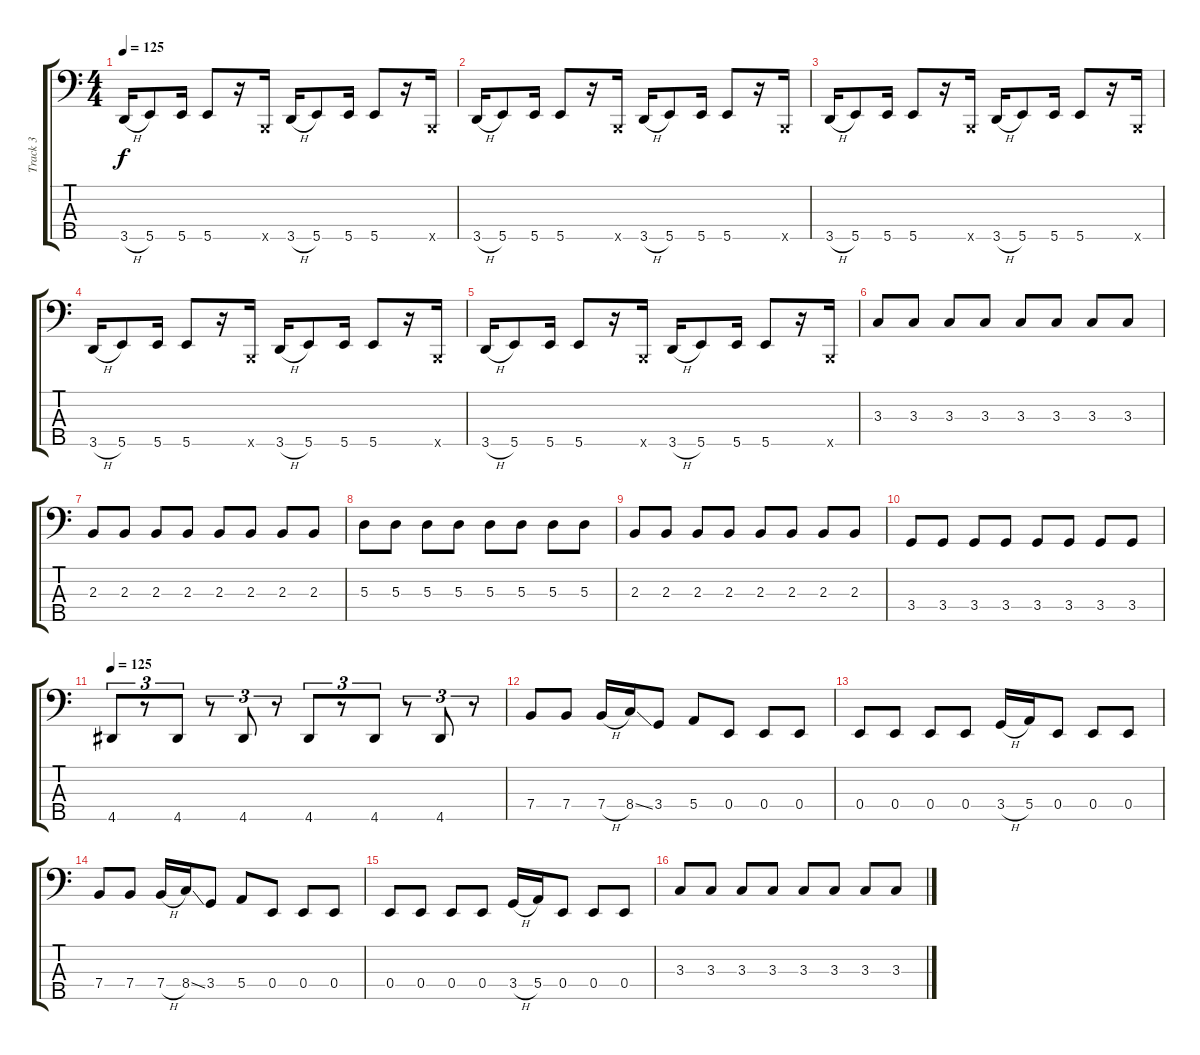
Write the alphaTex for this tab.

\track ("Track 3" "Track 3") {instrument electricbassfinger}
\staff {score tabs}
\tuning (G2 D2 A1 E1 B0) {hide}
\ts (4 4)
\tempo 125
\clef f4
\ks c
3.5{h}.16{dy f} 5.5.8 5.5.16 5.5.8 r.16 0.5{x}.16 3.5{h}.16 5.5.8 5.5.16 5.5.8 r.16 0.5{x}.16 |
3.5{h}.16 5.5.8 5.5.16 5.5.8 r.16 0.5{x}.16 3.5{h}.16 5.5.8 5.5.16 5.5.8 r.16 0.5{x}.16 |
3.5{h}.16 5.5.8 5.5.16 5.5.8 r.16 0.5{x}.16 3.5{h}.16 5.5.8 5.5.16 5.5.8 r.16 0.5{x}.16 |
3.5{h}.16 5.5.8 5.5.16 5.5.8 r.16 0.5{x}.16 3.5{h}.16 5.5.8 5.5.16 5.5.8 r.16 0.5{x}.16 |
3.5{h}.16 5.5.8 5.5.16 5.5.8 r.16 0.5{x}.16 3.5{h}.16 5.5.8 5.5.16 5.5.8 r.16 0.5{x}.16 |
3.3.8 3.3.8 3.3.8 3.3.8 3.3.8 3.3.8 3.3.8 3.3.8 |
2.3.8 2.3.8 2.3.8 2.3.8 2.3.8 2.3.8 2.3.8 2.3.8 |
5.3.8 5.3.8 5.3.8 5.3.8 5.3.8 5.3.8 5.3.8 5.3.8 |
2.3.8 2.3.8 2.3.8 2.3.8 2.3.8 2.3.8 2.3.8 2.3.8 |
3.4.8 3.4.8 3.4.8 3.4.8 3.4.8 3.4.8 3.4.8 3.4.8 |
\tempo 125
4.5.8{tu (3 2)} r.8{tu (3 2)} 4.5.8{tu (3 2)} r.8{tu (3 2)} 4.5.8{tu (3 2)} r.8{tu (3 2)} 4.5.8{tu (3 2)} r.8{tu (3 2)} 4.5.8{tu (3 2)} r.8{tu (3 2)} 4.5.8{tu (3 2)} r.8{tu (3 2)} |
7.4.8 7.4.8 7.4{h}.16 8.4{ss}.16 3.4.8 5.4.8 0.4.8 0.4.8 0.4.8 |
0.4.8 0.4.8 0.4.8 0.4.8 3.4{h}.16 5.4.16 0.4.8 0.4.8 0.4.8 |
7.4.8 7.4.8 7.4{h}.16 8.4{ss}.16 3.4.8 5.4.8 0.4.8 0.4.8 0.4.8 |
0.4.8 0.4.8 0.4.8 0.4.8 3.4{h}.16 5.4.16 0.4.8 0.4.8 0.4.8 |
3.3.8 3.3.8 3.3.8 3.3.8 3.3.8 3.3.8 3.3.8 3.3.8
